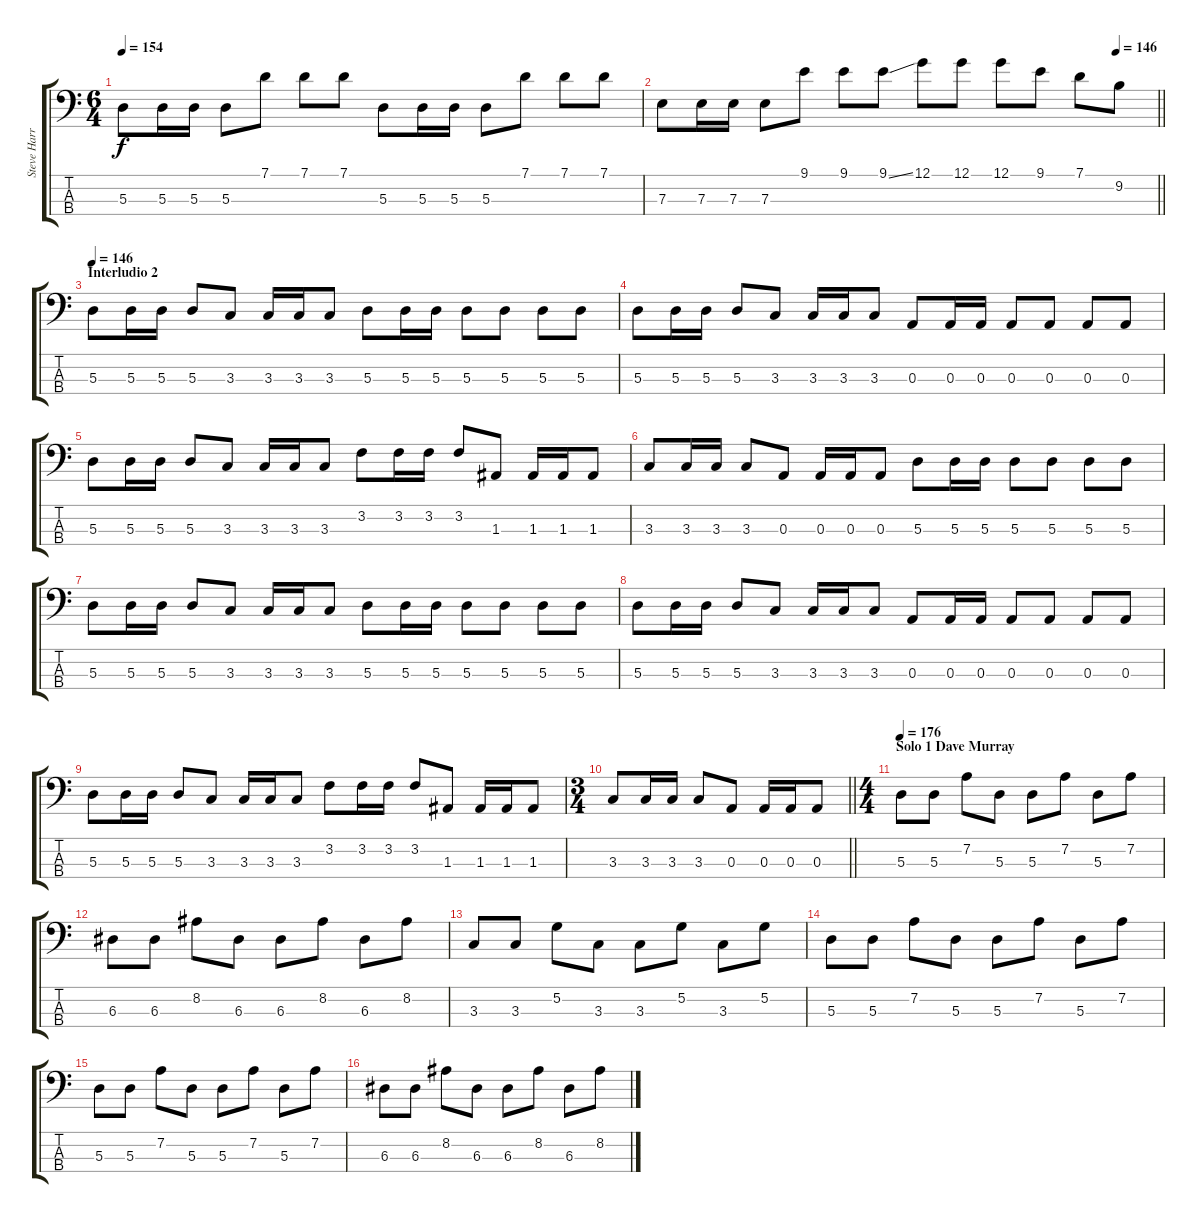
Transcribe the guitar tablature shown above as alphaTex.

\track ("Steve Harris" "Steve Harr") {instrument electricbassfinger}
\staff {score tabs}
\tuning (G2 D2 A1 E1) {hide}
\ts (6 4)
\tempo 154
\clef f4
\ks c
5.3.8{dy f} 5.3.16 5.3.16 5.3.8 7.1.8 7.1.8 7.1.8 5.3.8 5.3.16 5.3.16 5.3.8 7.1.8 7.1.8 7.1.8 |
\tempo (146 0.9166666666666666)
\barLineRight lightlight
7.3.8 7.3.16 7.3.16 7.3.8 9.1.8 9.1.8 9.1{ss}.8 12.1.8 12.1.8 12.1.8 9.1.8 7.1.8 9.2.8 |
\section ("" "Interludio 2")
\tempo 146
5.3.8 5.3.16 5.3.16 5.3.8 3.3.8 3.3.16 3.3.16 3.3.8 5.3.8 5.3.16 5.3.16 5.3.8 5.3.8 5.3.8 5.3.8 |
5.3.8 5.3.16 5.3.16 5.3.8 3.3.8 3.3.16 3.3.16 3.3.8 0.3.8 0.3.16 0.3.16 0.3.8 0.3.8 0.3.8 0.3.8 |
5.3.8 5.3.16 5.3.16 5.3.8 3.3.8 3.3.16 3.3.16 3.3.8 3.2.8 3.2.16 3.2.16 3.2.8 1.3.8 1.3.16 1.3.16 1.3.8 |
3.3.8 3.3.16 3.3.16 3.3.8 0.3.8 0.3.16 0.3.16 0.3.8 5.3.8 5.3.16 5.3.16 5.3.8 5.3.8 5.3.8 5.3.8 |
5.3.8 5.3.16 5.3.16 5.3.8 3.3.8 3.3.16 3.3.16 3.3.8 5.3.8 5.3.16 5.3.16 5.3.8 5.3.8 5.3.8 5.3.8 |
5.3.8 5.3.16 5.3.16 5.3.8 3.3.8 3.3.16 3.3.16 3.3.8 0.3.8 0.3.16 0.3.16 0.3.8 0.3.8 0.3.8 0.3.8 |
5.3.8 5.3.16 5.3.16 5.3.8 3.3.8 3.3.16 3.3.16 3.3.8 3.2.8 3.2.16 3.2.16 3.2.8 1.3.8 1.3.16 1.3.16 1.3.8 |
\ts (3 4)
\barLineRight lightlight
3.3.8 3.3.16 3.3.16 3.3.8 0.3.8 0.3.16 0.3.16 0.3.8 |
\ts (4 4)
\section ("" "Solo 1 Dave Murray")
\tempo 176
5.3.8 5.3.8 7.2.8 5.3.8 5.3.8 7.2.8 5.3.8 7.2.8 |
6.3.8 6.3.8 8.2.8 6.3.8 6.3.8 8.2.8 6.3.8 8.2.8 |
3.3.8 3.3.8 5.2.8 3.3.8 3.3.8 5.2.8 3.3.8 5.2.8 |
5.3.8 5.3.8 7.2.8 5.3.8 5.3.8 7.2.8 5.3.8 7.2.8 |
5.3.8 5.3.8 7.2.8 5.3.8 5.3.8 7.2.8 5.3.8 7.2.8 |
6.3.8 6.3.8 8.2.8 6.3.8 6.3.8 8.2.8 6.3.8 8.2.8
